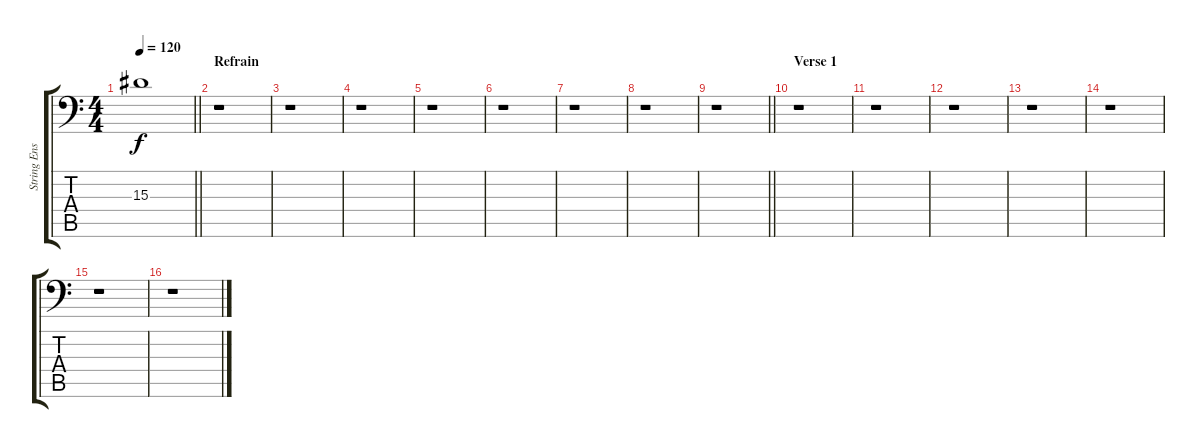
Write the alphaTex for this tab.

\track ("String Ensemble" "String Ens") {instrument stringensemble1}
\staff {score tabs}
\tuning (A3 E3 C3 G2 D2 G1) {hide}
\ts (4 4)
\tempo 120
\clef f4
\barLineRight lightlight
\ks c
15.3{t}.1{dy f volume 3} |
\section ("" "Refrain")
r.1 |
r.1 |
r.1 |
r.1 |
r.1 |
r.1 |
r.1 |
\barLineRight lightlight
r.1 |
\section ("" "Verse 1")
r.1 |
r.1 |
r.1 |
r.1 |
r.1 |
r.1 |
r.1
